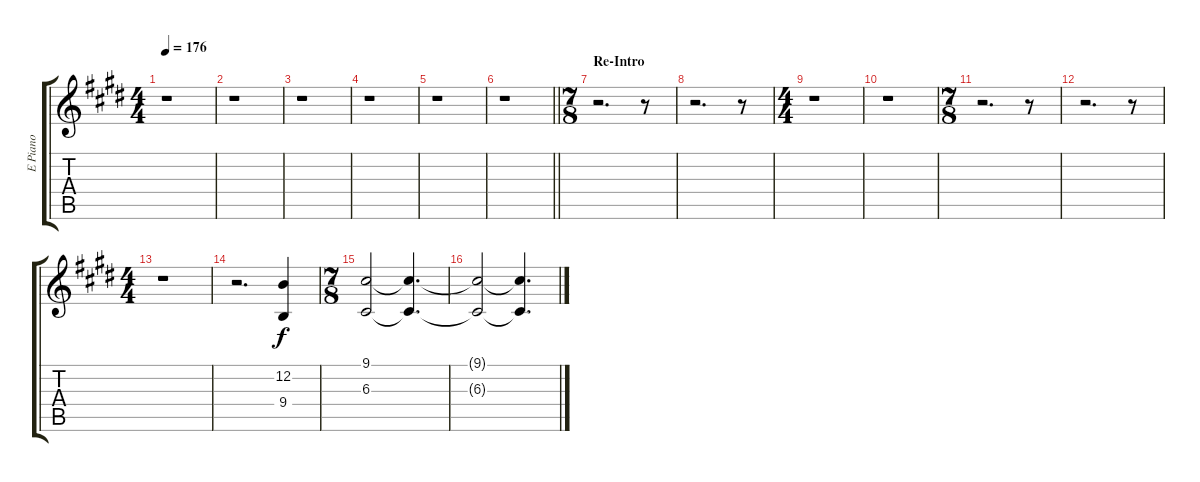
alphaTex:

\track ("E Piano" "E Piano") {instrument electricpiano1}
\staff {score tabs}
\tuning (E4 B3 G3 D3 A2 E2) {hide}
\ts (4 4)
\tempo 176
\clef g2
\ks e
r.1{dy f} |
r.1 |
r.1 |
r.1 |
r.1 |
\barLineRight lightlight
r.1 |
\ts (7 8)
\section ("" "Re-Intro")
r.2{d} r.8 |
r.2{d} r.8 |
\ts (4 4)
r.1 |
r.1 |
\ts (7 8)
r.2{d} r.8 |
r.2{d} r.8 |
\ts (4 4)
r.1 |
r.2{d} (12.2 9.4).4 |
\ts (7 8)
(9.1 6.3).2 (9.1{t} 6.3{t}).4{d} |
(9.1{t} 6.3{t}).2 (9.1{t} 6.3{t}).4{d}
